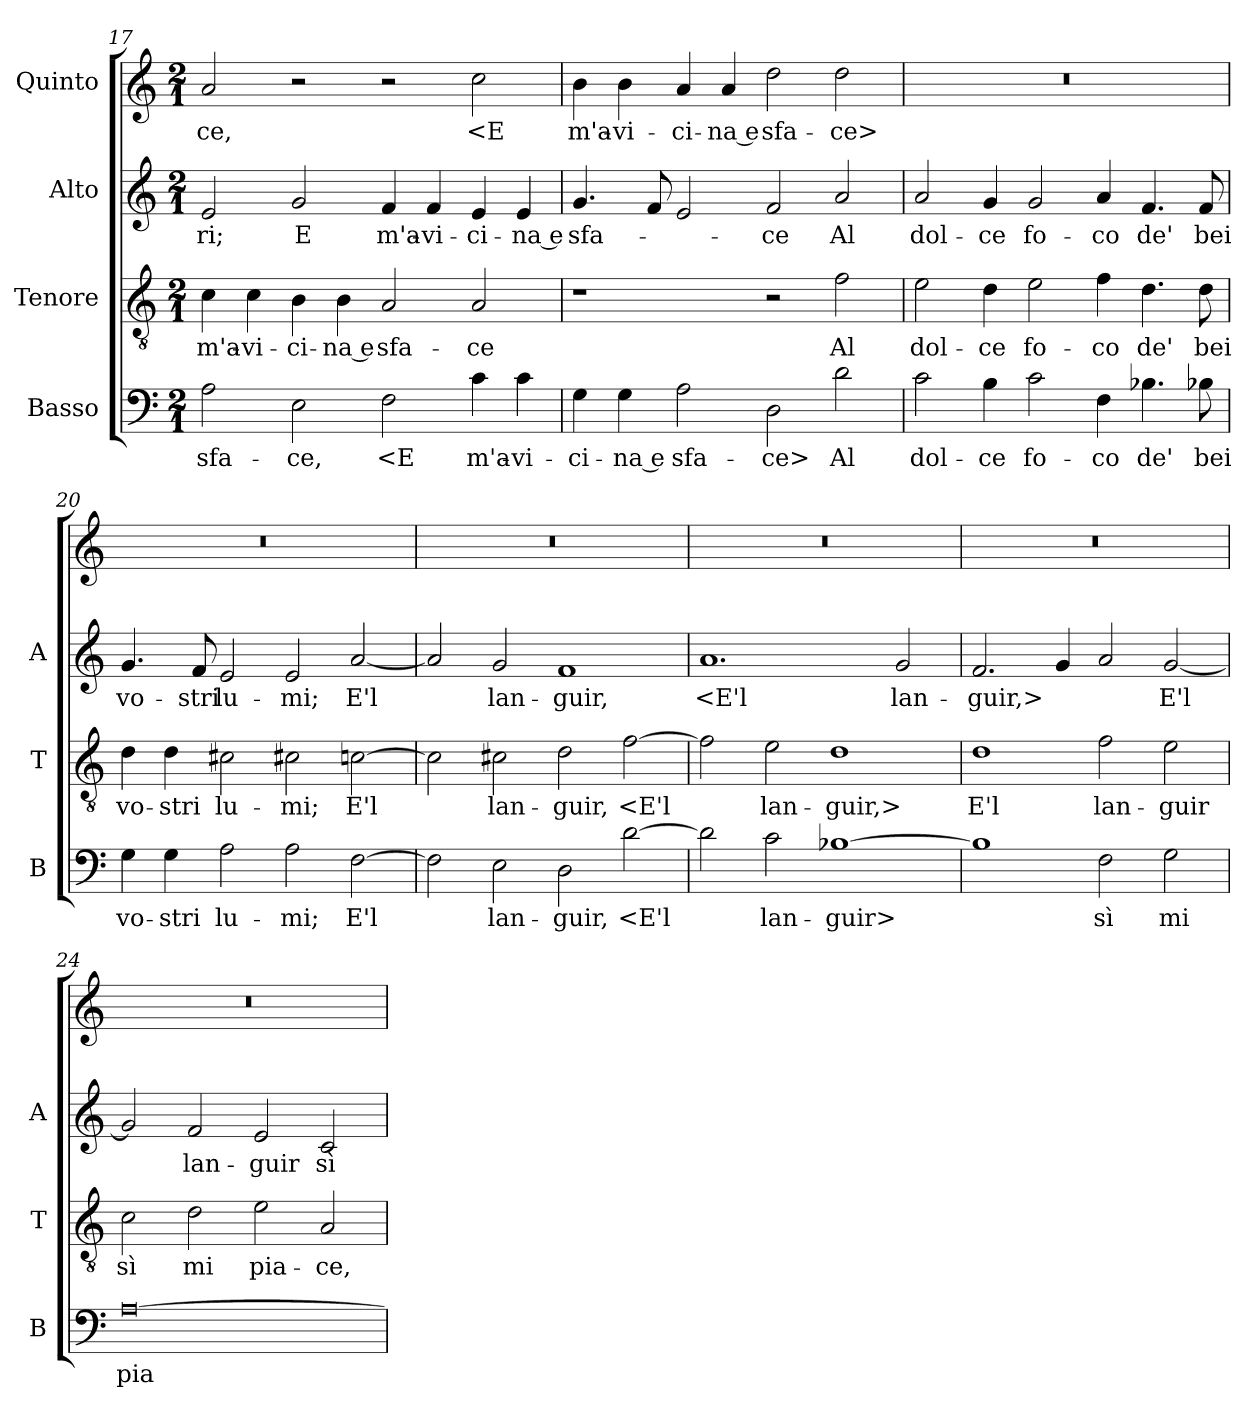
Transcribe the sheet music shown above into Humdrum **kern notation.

**kern	**text	**kern	**text	**kern	**text	**kern	**text
*part4	*part4	*part3	*part3	*part2	*part2	*part1	*part1
*staff4	*staff4	*staff3	*staff3	*staff2	*staff2	*staff1	*staff1
*I"Basso	*	*I"Tenore	*	*I"Alto	*	*I"Quinto	*
*I'B	*	*I'T	*	*I'A	*	*	*
*clefF4	*	*clefGv2	*	*clefG2	*	*clefG2	*
*k[]	*	*k[]	*	*k[]	*	*k[]	*
*C:	*	*C:	*	*C:	*	*C:	*
*M2/1	*	*M2/1	*	*M2/1	*	*M2/1	*
=17	=17	=17	=17	=17	=17	=17	=17
2A	sfa-	4c	m'a-	2e	-ri;	2a	-ce,
.	.	4c	-vi-	.	.	.	.
2E	-ce,	4B	-ci-	2g	E	2r	.
.	.	4B	-na e	.	.	.	.
2F	<E	2A	sfa-	4f	m'a-	2r	.
.	.	.	.	4f	-vi-	.	.
4c	m'a-	2A	-ce	4e	-ci-	2cc	<E
4c	-vi-	.	.	4e	-na e	.	.
=18	=18	=18	=18	=18	=18	=18	=18
4G	-ci-	1r	.	4.g	sfa-	4b	m'a-
4G	-na e	.	.	.	.	4b	-vi-
.	.	.	.	8f	.	.	.
2A	sfa-	.	.	2e	.	4a	-ci-
.	.	.	.	.	.	4a	-na e
2D	-ce>	2r	.	2f	-ce	2dd	sfa-
2d	Al	2f	Al	2a	Al	2dd	-ce>
=19	=19	=19	=19	=19	=19	=19	=19
2c	dol-	2e	dol-	2a	dol-	0r	.
4B	-ce	4d	-ce	4g	-ce	.	.
2c	fo-	2e	fo-	2g	fo-	.	.
4F	-co	4f	-co	4a	-co	.	.
4.B-X	de'	4.d	de'	4.f	de'	.	.
8B-X	bei	8d	bei	8f	bei	.	.
=20	=20	=20	=20	=20	=20	=20	=20
4G	vo-	4d	vo-	4.g	vo-	0r	.
4G	-stri	4d	-stri	.	.	.	.
.	.	.	.	8f	-stri	.	.
2A	lu-	2c#X	lu-	2e	lu-	.	.
2A	-mi;	2c#X	-mi;	2e	-mi;	.	.
[2F	E'l	[2cn	E'l	[2a	E'l	.	.
=21	=21	=21	=21	=21	=21	=21	=21
2F]	.	2c]	.	2a]	.	0r	.
2E	lan-	2c#X	lan-	2g	lan-	.	.
2D	-guir,	2d	-guir,	1f	-guir,	.	.
[2d	<E'l	[2f	<E'l	.	.	.	.
=22	=22	=22	=22	=22	=22	=22	=22
2d]	.	2f]	.	1.a	<E'l	0r	.
2c	lan-	2e	lan-	.	.	.	.
[1B-X	-guir>	1d	-guir,>	.	.	.	.
.	.	.	.	2g	lan-	.	.
=23	=23	=23	=23	=23	=23	=23	=23
1B-]	.	1d	E'l	2.f	-guir,>	0r	.
.	.	.	.	4g	.	.	.
2F	sì	2f	lan-	2a	.	.	.
2G	mi	2e	-guir	[2g	E'l	.	.
=24	=24	=24	=24	=24	=24	=24	=24
[0A	pia-	2c	sì	2g]	.	0r	.
.	.	2d	mi	2f	lan-	.	.
.	.	2e	pia-	2e	-guir	.	.
.	.	2A	-ce,	2c	sì	.	.
=	=	=	=	=	=	=	=
*-	*-	*-	*-	*-	*-	*-	*-
